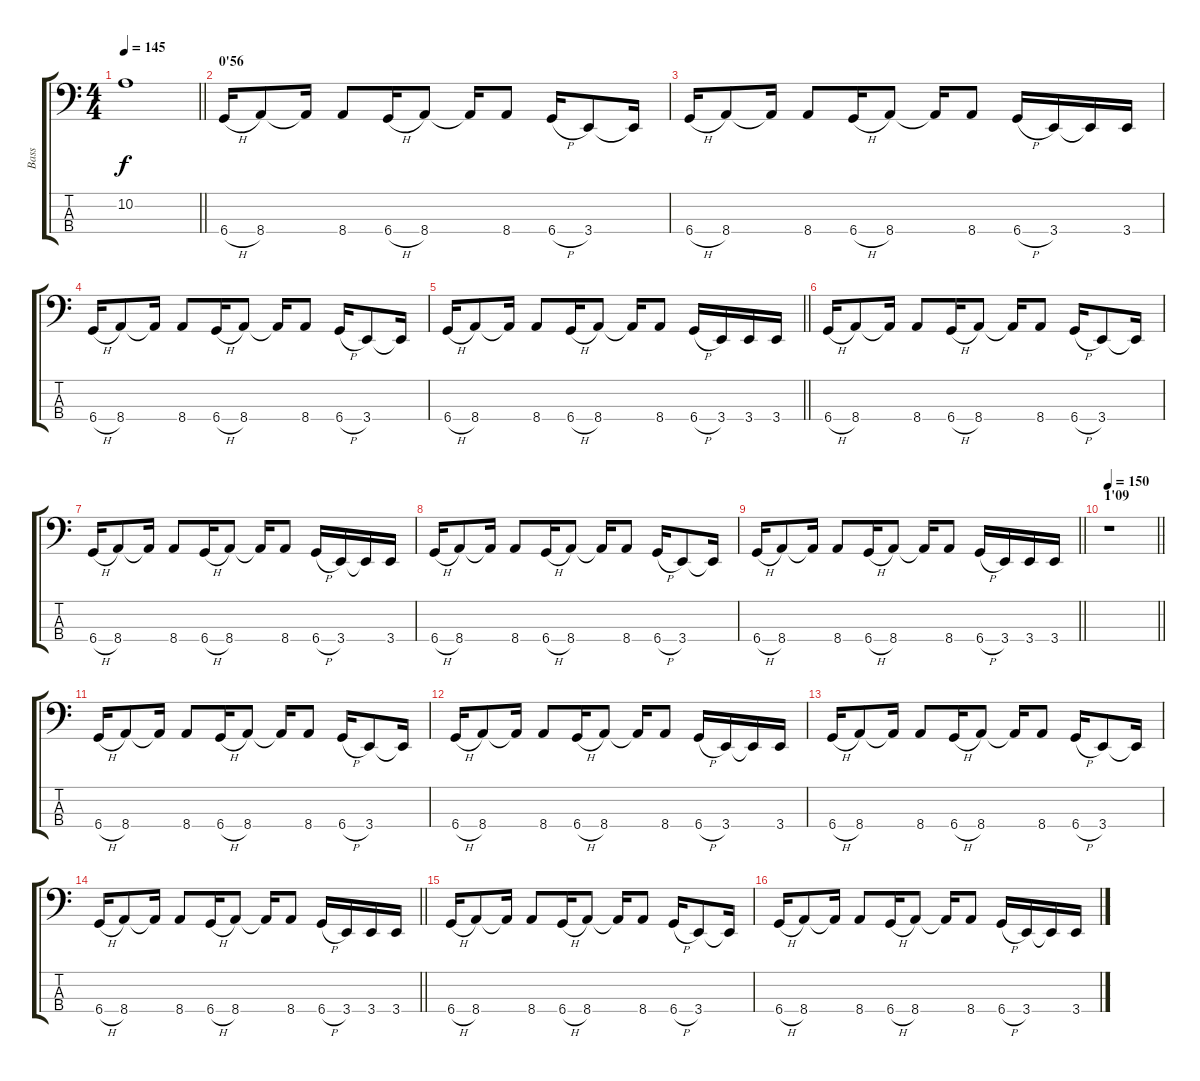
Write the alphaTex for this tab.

\track ("Bass" "Bass") {instrument electricbassfinger}
\staff {score tabs}
\tuning (E2 B1 Gb1 Db1) {hide}
\ts (4 4)
\tempo 145
\clef f4
\barLineRight lightlight
\ks c
10.2.1{dy f} |
\section ("" "0'56")
6.4{h}.16 8.4.8 8.4{t}.16 8.4.8 6.4{h}.16 8.4.8 8.4{t}.16 8.4.8 6.4{h}.16 3.4.8 3.4{t}.16 |
6.4{h}.16 8.4.8 8.4{t}.16 8.4.8 6.4{h}.16 8.4.8 8.4{t}.16 8.4.8 6.4{h}.16 3.4.16 3.4{t}.16 3.4.16 |
6.4{h}.16 8.4.8 8.4{t}.16 8.4.8 6.4{h}.16 8.4.8 8.4{t}.16 8.4.8 6.4{h}.16 3.4.8 3.4{t}.16 |
\barLineRight lightlight
6.4{h}.16 8.4.8 8.4{t}.16 8.4.8 6.4{h}.16 8.4.8 8.4{t}.16 8.4.8 6.4{h}.16 3.4.16 3.4.16 3.4.16 |
6.4{h}.16 8.4.8 8.4{t}.16 8.4.8 6.4{h}.16 8.4.8 8.4{t}.16 8.4.8 6.4{h}.16 3.4.8 3.4{t}.16 |
6.4{h}.16 8.4.8 8.4{t}.16 8.4.8 6.4{h}.16 8.4.8 8.4{t}.16 8.4.8 6.4{h}.16 3.4.16 3.4{t}.16 3.4.16 |
6.4{h}.16 8.4.8 8.4{t}.16 8.4.8 6.4{h}.16 8.4.8 8.4{t}.16 8.4.8 6.4{h}.16 3.4.8 3.4{t}.16 |
\barLineRight lightlight
6.4{h}.16 8.4.8 8.4{t}.16 8.4.8 6.4{h}.16 8.4.8 8.4{t}.16 8.4.8 6.4{h}.16 3.4.16 3.4.16 3.4.16 |
\section ("" "1'09")
\tempo 150
\barLineRight lightlight
r.1 |
6.4{h}.16 8.4.8 8.4{t}.16 8.4.8 6.4{h}.16 8.4.8 8.4{t}.16 8.4.8 6.4{h}.16 3.4.8 3.4{t}.16 |
6.4{h}.16 8.4.8 8.4{t}.16 8.4.8 6.4{h}.16 8.4.8 8.4{t}.16 8.4.8 6.4{h}.16 3.4.16 3.4{t}.16 3.4.16 |
6.4{h}.16 8.4.8 8.4{t}.16 8.4.8 6.4{h}.16 8.4.8 8.4{t}.16 8.4.8 6.4{h}.16 3.4.8 3.4{t}.16 |
\barLineRight lightlight
6.4{h}.16 8.4.8 8.4{t}.16 8.4.8 6.4{h}.16 8.4.8 8.4{t}.16 8.4.8 6.4{h}.16 3.4.16 3.4.16 3.4.16 |
6.4{h}.16 8.4.8 8.4{t}.16 8.4.8 6.4{h}.16 8.4.8 8.4{t}.16 8.4.8 6.4{h}.16 3.4.8 3.4{t}.16 |
6.4{h}.16 8.4.8 8.4{t}.16 8.4.8 6.4{h}.16 8.4.8 8.4{t}.16 8.4.8 6.4{h}.16 3.4.16 3.4{t}.16 3.4.16
